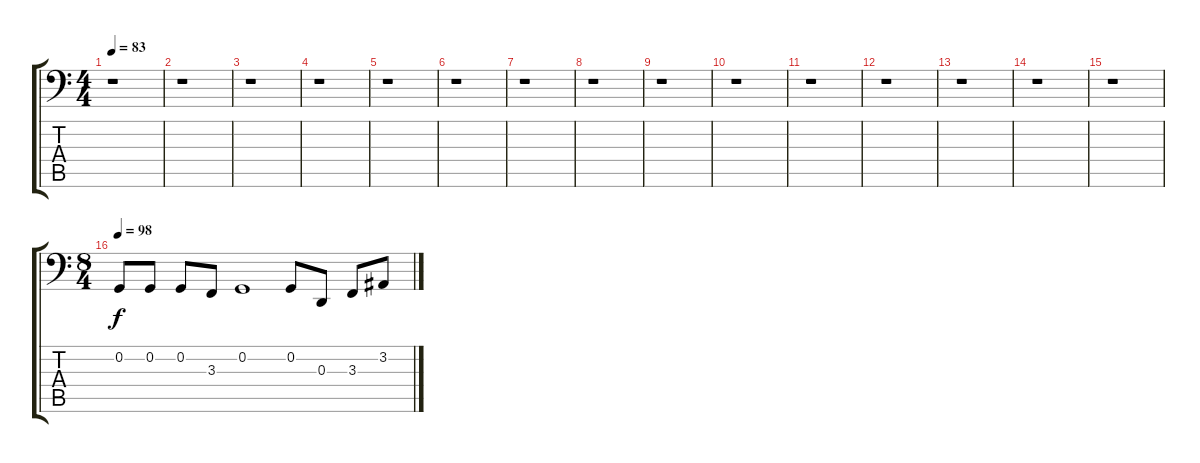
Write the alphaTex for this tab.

\track "" {instrument stringensemble1}
\staff {score tabs}
\tuning (C3 G2 D2 A1 E1 B0) {hide}
\ts (4 4)
\tempo 83
\clef f4
\ks c
r.1{dy f} |
r.1 |
r.1 |
r.1 |
r.1 |
r.1 |
r.1 |
r.1 |
r.1 |
r.1 |
r.1 |
r.1 |
r.1 |
r.1 |
r.1 |
\ts (8 4)
\tempo 98
0.2.8 0.2.8 0.2.8 3.3.8 0.2.1 0.2.8 0.3.8 3.3.8 3.2.8
